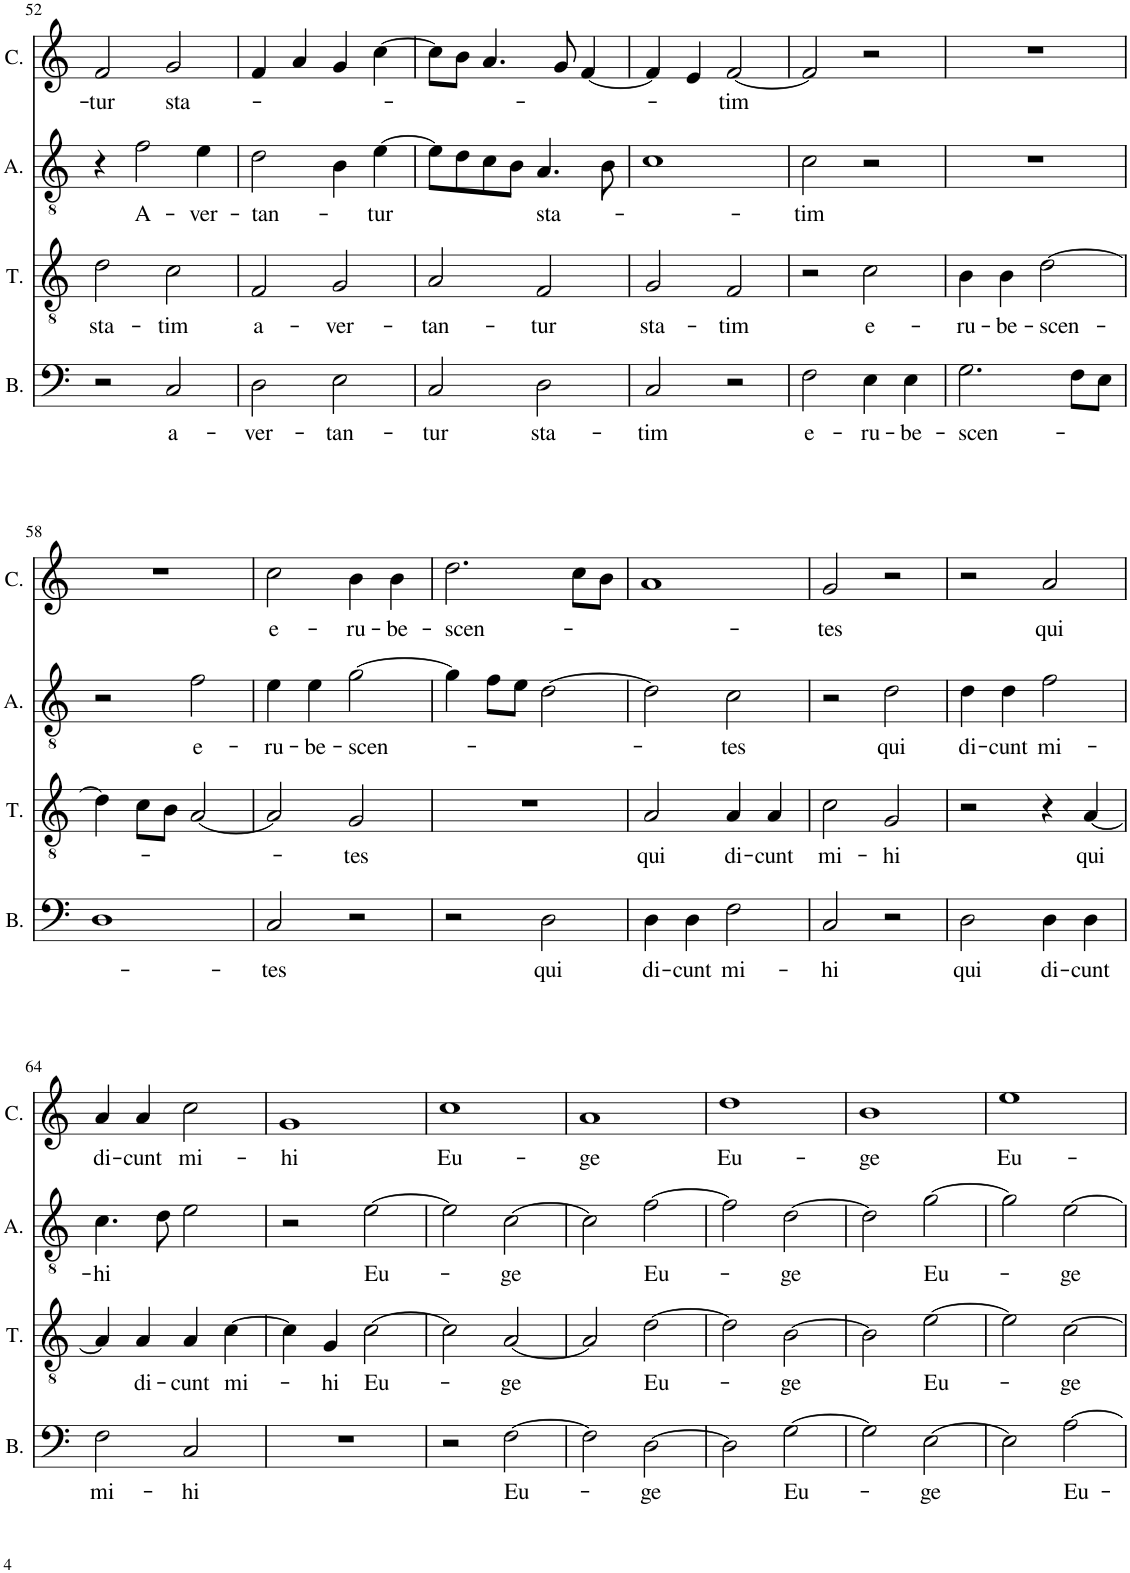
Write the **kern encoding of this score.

**kern	**text	**kern	**text	**kern	**text	**kern	**text
*part4	*part4	*part3	*part3	*part2	*part2	*part1	*part1
*staff4	*staff4	*staff3	*staff3	*staff2	*staff2	*staff1	*staff1
*I"Bassus	*	*I"Tenor	*	*I"Altus	*	*I"Cantus	*
*I'B.	*	*I'T.	*	*I'A.	*	*I'C.	*
!!LO:PB:g=z
*clefF4	*	*clefGv2	*	*clefGv2	*	*clefG2	*
*k[]	*	*k[]	*	*k[]	*	*k[]	*
*M2/2	*	*M2/2	*	*M2/2	*	*M2/2	*
*met(c|)	*	*met(c|)	*	*met(c|)	*	*met(c|)	*
=52	=52	=52	=52	=52	=52	=52	=52
!	!	!	!LO:LY:b	!	!	!	!LO:LY:b
2r	.	2d\	sta-	4r	.	2f/	-tur
!	!	!	!	!	!LO:LY:b	!	!
.	.	.	.	2f\	A-	.	.
!	!LO:LY:b	!	!LO:LY:b	!	!	!	!LO:LY:b
2C/	a-	2c\	-tim	.	.	2g/	sta-
!	!	!	!	!	!LO:LY:b	!	!
.	.	.	.	4e\	-ver-	.	.
=53	=53	=53	=53	=53	=53	=53	=53
!	!LO:LY:b	!	!LO:LY:b	!	!LO:LY:b	!	!
2D\	-ver-	2F/	a-	2d\	-tan-	4f/	.
.	.	.	.	.	.	4a/	.
!	!LO:LY:b	!	!LO:LY:b	!	!	!	!
2E\	-tan-	2G/	-ver-	4B\	.	4g/	.
!	!	!	!	!	!LO:LY:b	!	!
.	.	.	.	[4e\	-tur	[4cc\	.
=54	=54	=54	=54	=54	=54	=54	=54
!	!LO:LY:b	!	!LO:LY:b	!	!	!	!
2C/	-tur	2A/	-tan-	8e\L]	.	8cc\L]	.
.	.	.	.	8d\	.	8b\J	.
.	.	.	.	8c\	.	4.a/	.
.	.	.	.	8B\J	.	.	.
!	!LO:LY:b	!	!LO:LY:b	!	!LO:LY:b	!	!
2D\	sta-	2F/	-tur	4.A/	sta-	.	.
.	.	.	.	.	.	8g/	.
.	.	.	.	.	.	[4f/	.
.	.	.	.	8B\	.	.	.
=55	=55	=55	=55	=55	=55	=55	=55
!	!LO:LY:b	!	!LO:LY:b	!	!	!	!
2C/	-tim	2G/	sta-	1c	.	4f/]	.
.	.	.	.	.	.	4e/	.
!	!	!	!LO:LY:b	!	!	!	!LO:LY:b
2r	.	2F/	-tim	.	.	[2f/	-tim
=56	=56	=56	=56	=56	=56	=56	=56
!	!LO:LY:b	!	!	!	!LO:LY:b	!	!
2F\	e-	2r	.	2c\	-tim	2f/]	.
!	!LO:LY:b	!	!LO:LY:b	!	!	!	!
4E\	-ru-	2c\	e-	2r	.	2r	.
!	!LO:LY:b	!	!	!	!	!	!
4E\	-be-	.	.	.	.	.	.
=57	=57	=57	=57	=57	=57	=57	=57
!	!LO:LY:b	!	!LO:LY:b	!	!	!	!
2.G\	-scen-	4B\	-ru-	1r	.	1r	.
!	!	!	!LO:LY:b	!	!	!	!
.	.	4B\	-be-	.	.	.	.
!	!	!	!LO:LY:b	!	!	!	!
.	.	[2d\	-scen-	.	.	.	.
8F\L	.	.	.	.	.	.	.
8E\J	.	.	.	.	.	.	.
!!LO:LB:g=z
=58	=58	=58	=58	=58	=58	=58	=58
1D	.	4d\]	.	2r	.	1r	.
.	.	8c\L	.	.	.	.	.
.	.	8B\J	.	.	.	.	.
!	!	!	!	!	!LO:LY:b	!	!
.	.	[2A/	.	2f\	e-	.	.
=59	=59	=59	=59	=59	=59	=59	=59
!	!LO:LY:b	!	!	!	!LO:LY:b	!	!LO:LY:b
2C/	-tes	2A/]	.	4e\	-ru-	2cc\	e-
!	!	!	!	!	!LO:LY:b	!	!
.	.	.	.	4e\	-be-	.	.
!	!	!	!LO:LY:b	!	!LO:LY:b	!	!LO:LY:b
2r	.	2G/	-tes	[2g\	-scen-	4b\	-ru-
!	!	!	!	!	!	!	!LO:LY:b
.	.	.	.	.	.	4b\	-be-
=60	=60	=60	=60	=60	=60	=60	=60
!	!	!	!	!	!	!	!LO:LY:b
2r	.	1r	.	4g\]	.	2.dd\	-scen-
.	.	.	.	8f\L	.	.	.
.	.	.	.	8e\J	.	.	.
!	!LO:LY:b	!	!	!	!	!	!
2D\	qui	.	.	[2d\	.	.	.
.	.	.	.	.	.	8cc\L	.
.	.	.	.	.	.	8b\J	.
=61	=61	=61	=61	=61	=61	=61	=61
!	!LO:LY:b	!	!LO:LY:b	!	!	!	!
4D\	di-	2A/	qui	2d\]	.	1a	.
!	!LO:LY:b	!	!	!	!	!	!
4D\	-cunt	.	.	.	.	.	.
!	!LO:LY:b	!	!LO:LY:b	!	!LO:LY:b	!	!
2F\	mi-	4A/	di-	2c\	-tes	.	.
!	!	!	!LO:LY:b	!	!	!	!
.	.	4A/	-cunt	.	.	.	.
=62	=62	=62	=62	=62	=62	=62	=62
!	!LO:LY:b	!	!LO:LY:b	!	!	!	!LO:LY:b
2C/	-hi	2c\	mi-	2r	.	2g/	-tes
!	!	!	!LO:LY:b	!	!LO:LY:b	!	!
2r	.	2G/	-hi	2d\	qui	2r	.
=63	=63	=63	=63	=63	=63	=63	=63
!	!LO:LY:b	!	!	!	!LO:LY:b	!	!
2D\	qui	2r	.	4d\	di-	2r	.
!	!	!	!	!	!LO:LY:b	!	!
.	.	.	.	4d\	-cunt	.	.
!	!LO:LY:b	!	!	!	!LO:LY:b	!	!LO:LY:b
4D\	di-	4r	.	2f\	mi-	2a/	qui
!	!LO:LY:b	!	!LO:LY:b	!	!	!	!
4D\	-cunt	[4A/	qui	.	.	.	.
!!LO:LB:g=z
=64	=64	=64	=64	=64	=64	=64	=64
!	!LO:LY:b	!	!	!	!LO:LY:b	!	!LO:LY:b
2F\	mi-	4A/]	.	4.c\	-hi	4a/	di-
!	!	!	!LO:LY:b	!	!	!	!LO:LY:b
.	.	4A/	di-	.	.	4a/	-cunt
.	.	.	.	8d\	.	.	.
!	!LO:LY:b	!	!LO:LY:b	!	!	!	!LO:LY:b
2C/	-hi	4A/	-cunt	2e\	.	2cc\	mi-
!	!	!	!LO:LY:b	!	!	!	!
.	.	[4c\	mi-	.	.	.	.
=65	=65	=65	=65	=65	=65	=65	=65
!	!	!	!	!	!	!	!LO:LY:b
1r	.	4c\]	.	2r	.	1g	-hi
!	!	!	!LO:LY:b	!	!	!	!
.	.	4G/	-hi	.	.	.	.
!	!	!	!LO:LY:b	!	!LO:LY:b	!	!
.	.	[2c\	Eu-	[2e\	Eu-	.	.
=66	=66	=66	=66	=66	=66	=66	=66
!	!	!	!	!	!	!	!LO:LY:b
2r	.	2c\]	.	2e\]	.	1cc	Eu-
!	!LO:LY:b	!	!LO:LY:b	!	!LO:LY:b	!	!
[2F\	Eu-	[2A/	-ge	[2c\	-ge	.	.
=67	=67	=67	=67	=67	=67	=67	=67
!	!	!	!	!	!	!	!LO:LY:b
2F\]	.	2A/]	.	2c\]	.	1a	-ge
!	!LO:LY:b	!	!LO:LY:b	!	!LO:LY:b	!	!
[2D\	-ge	[2d\	Eu-	[2f\	Eu-	.	.
=68	=68	=68	=68	=68	=68	=68	=68
!	!	!	!	!	!	!	!LO:LY:b
2D\]	.	2d\]	.	2f\]	.	1dd	Eu-
!	!LO:LY:b	!	!LO:LY:b	!	!LO:LY:b	!	!
[2G\	Eu-	[2B\	-ge	[2d\	-ge	.	.
=69	=69	=69	=69	=69	=69	=69	=69
!	!	!	!	!	!	!	!LO:LY:b
2G\]	.	2B\]	.	2d\]	.	1b	-ge
!	!LO:LY:b	!	!LO:LY:b	!	!LO:LY:b	!	!
[2E\	-ge	[2e\	Eu-	[2g\	Eu-	.	.
=70	=70	=70	=70	=70	=70	=70	=70
!	!	!	!	!	!	!	!LO:LY:b
2E\]	.	2e\]	.	2g\]	.	1ee	Eu-
!	!LO:LY:b	!	!LO:LY:b	!	!LO:LY:b	!	!
[2A\	Eu-	[2c\	-ge	[2e\	-ge	.	.
=	=	=	=	=	=	=	=
*-	*-	*-	*-	*-	*-	*-	*-
